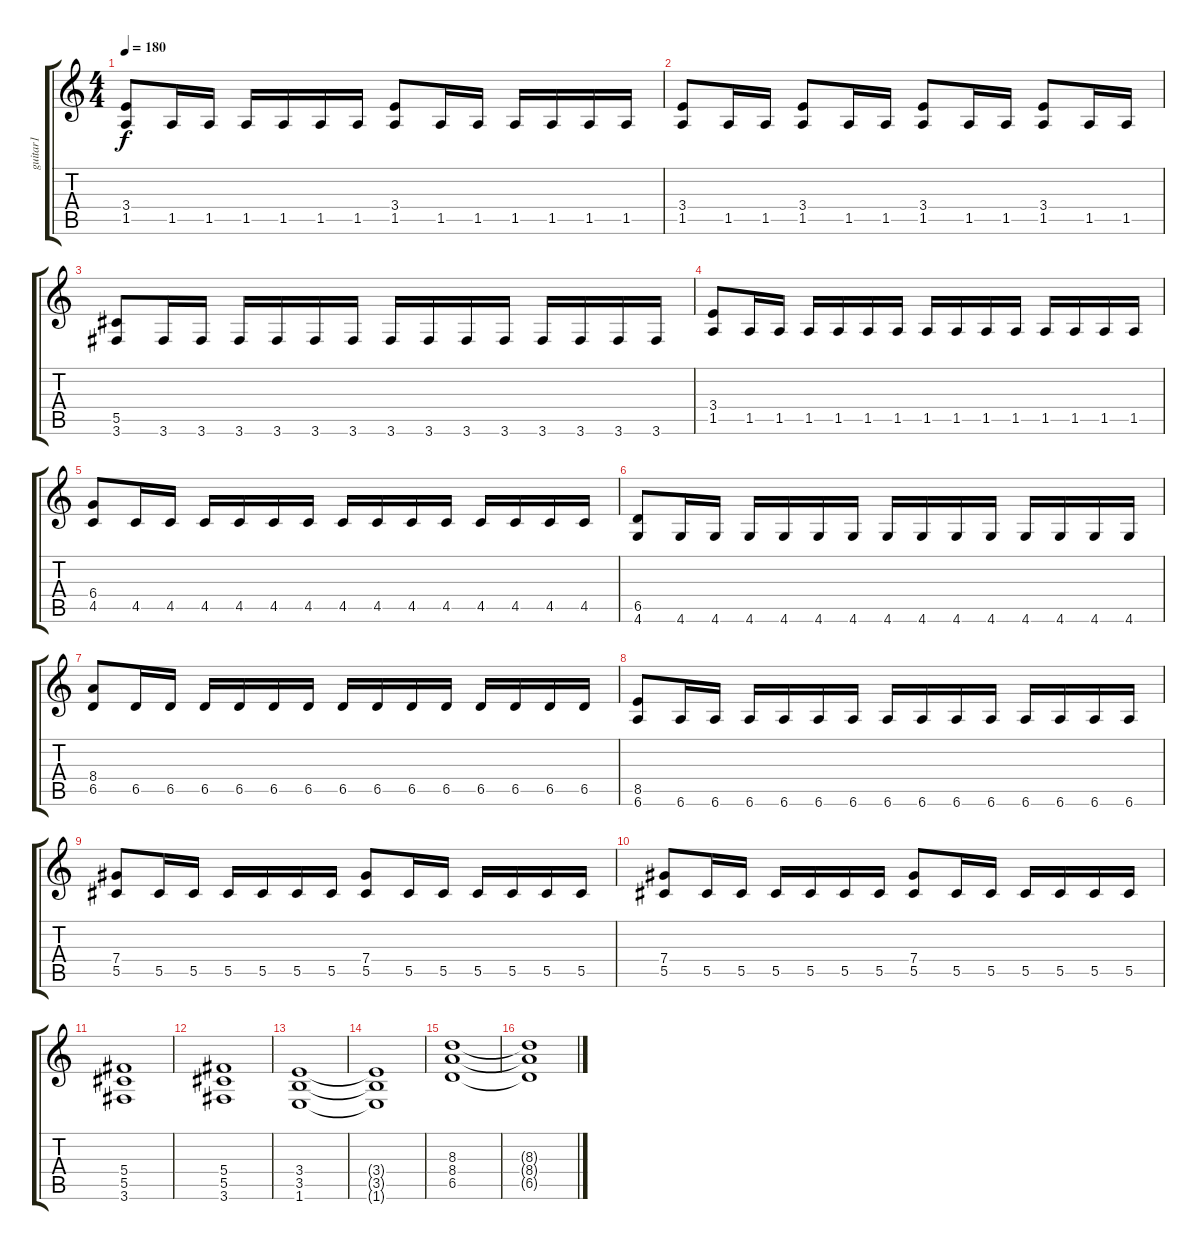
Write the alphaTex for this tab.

\track ("guitar1" "guitar1") {instrument distortionguitar}
\staff {score tabs}
\tuning (Eb4 Bb3 Gb3 Db3 Ab2 Eb2) {hide}
\ts (4 4)
\tempo 180
\clef g2
\ks c
(3.4 1.5).8{dy f} 1.5.16 1.5.16 1.5.16 1.5.16 1.5.16 1.5.16 (3.4 1.5).8 1.5.16 1.5.16 1.5.16 1.5.16 1.5.16 1.5.16 |
(3.4 1.5).8 1.5.16 1.5.16 (3.4 1.5).8 1.5.16 1.5.16 (3.4 1.5).8 1.5.16 1.5.16 (3.4 1.5).8 1.5.16 1.5.16 |
(5.5 3.6).8 3.6.16 3.6.16 3.6.16 3.6.16 3.6.16 3.6.16 3.6.16 3.6.16 3.6.16 3.6.16 3.6.16 3.6.16 3.6.16 3.6.16 |
(3.4 1.5).8 1.5.16 1.5.16 1.5.16 1.5.16 1.5.16 1.5.16 1.5.16 1.5.16 1.5.16 1.5.16 1.5.16 1.5.16 1.5.16 1.5.16 |
(6.4 4.5).8 4.5.16 4.5.16 4.5.16 4.5.16 4.5.16 4.5.16 4.5.16 4.5.16 4.5.16 4.5.16 4.5.16 4.5.16 4.5.16 4.5.16 |
(6.5 4.6).8 4.6.16 4.6.16 4.6.16 4.6.16 4.6.16 4.6.16 4.6.16 4.6.16 4.6.16 4.6.16 4.6.16 4.6.16 4.6.16 4.6.16 |
(8.4 6.5).8 6.5.16 6.5.16 6.5.16 6.5.16 6.5.16 6.5.16 6.5.16 6.5.16 6.5.16 6.5.16 6.5.16 6.5.16 6.5.16 6.5.16 |
(8.5 6.6).8 6.6.16 6.6.16 6.6.16 6.6.16 6.6.16 6.6.16 6.6.16 6.6.16 6.6.16 6.6.16 6.6.16 6.6.16 6.6.16 6.6.16 |
(7.4 5.5).8 5.5.16 5.5.16 5.5.16 5.5.16 5.5.16 5.5.16 (7.4 5.5).8 5.5.16 5.5.16 5.5.16 5.5.16 5.5.16 5.5.16 |
(7.4 5.5).8 5.5.16 5.5.16 5.5.16 5.5.16 5.5.16 5.5.16 (7.4 5.5).8 5.5.16 5.5.16 5.5.16 5.5.16 5.5.16 5.5.16 |
(5.4 5.5 3.6).1 |
(5.4 5.5 3.6).1 |
(3.4 3.5 1.6).1 |
(3.4{t} 3.5{t} 1.6{t}).1 |
(8.3 8.4 6.5).1 |
(8.3{t} 8.4{t} 6.5{t}).1
